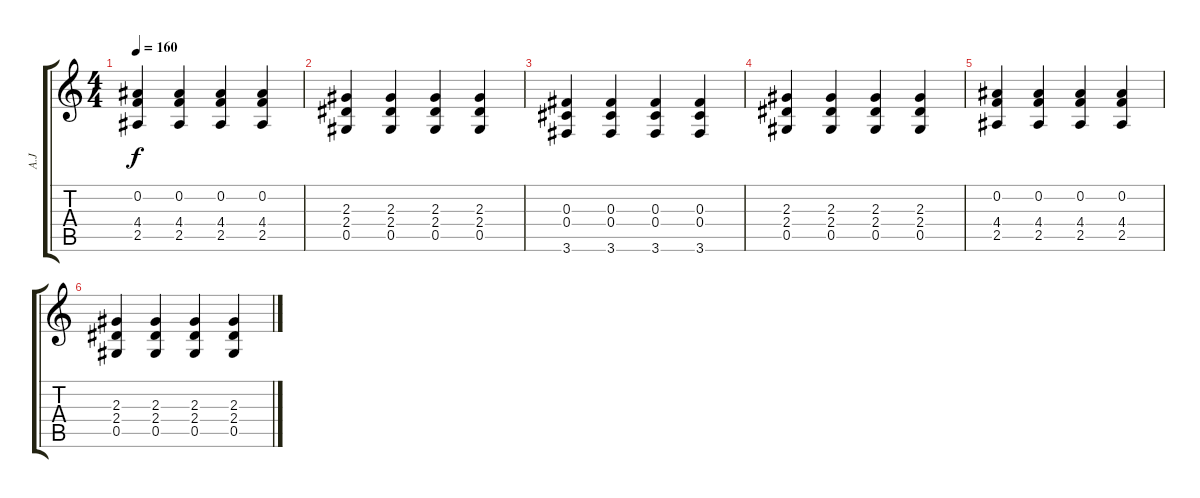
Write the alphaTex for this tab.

\track ("A.J" "A.J") {instrument distortionguitar}
\staff {score tabs}
\tuning (Eb4 Bb3 Gb3 Db3 Ab2 Eb2) {hide}
\ts (4 4)
\tempo 160
\clef g2
\ks c
(0.2 4.4 2.5).4{dy f} (0.2 4.4 2.5).4 (0.2 4.4 2.5).4 (0.2 4.4 2.5).4 |
(2.3 2.4 0.5).4 (2.3 2.4 0.5).4 (2.3 2.4 0.5).4 (2.3 2.4 0.5).4 |
(0.3 0.4 3.6).4 (0.3 0.4 3.6).4 (0.3 0.4 3.6).4 (0.3 0.4 3.6).4 |
(2.3 2.4 0.5).4 (2.3 2.4 0.5).4 (2.3 2.4 0.5).4 (2.3 2.4 0.5).4 |
(0.2 4.4 2.5).4 (0.2 4.4 2.5).4 (0.2 4.4 2.5).4 (0.2 4.4 2.5).4 |
(2.3 2.4 0.5).4 (2.3 2.4 0.5).4 (2.3 2.4 0.5).4 (2.3 2.4 0.5).4
